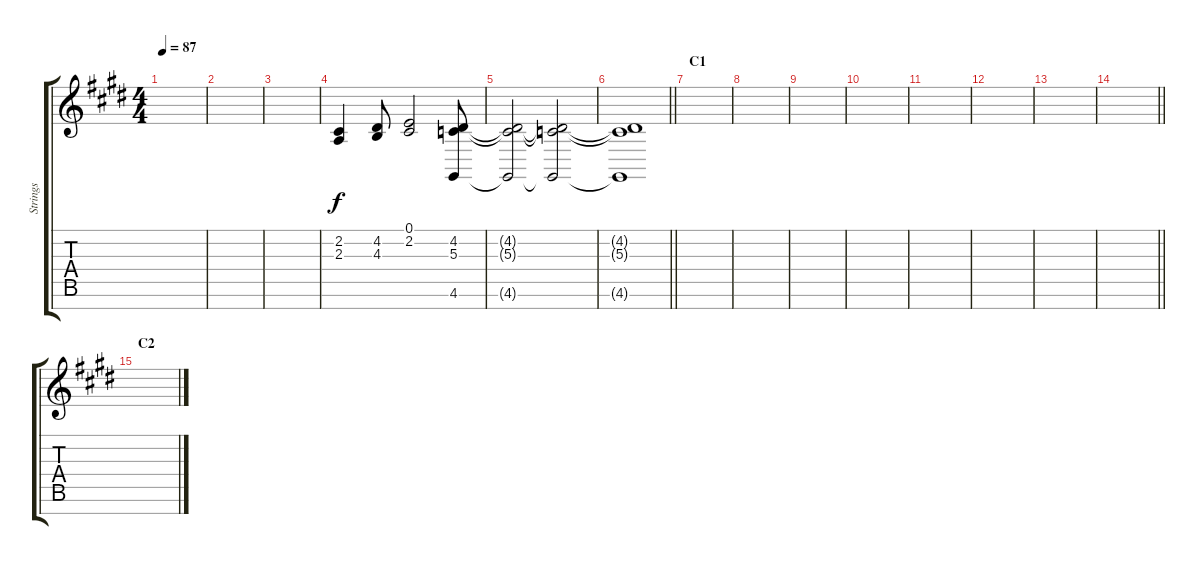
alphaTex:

\track ("Strings" "Strings") {instrument stringensemble2}
\staff {score tabs}
\tuning (E4 B3 G3 D3 A2 E2 B1) {hide}
\ts (4 4)
\tempo 87
\clef g2
\ks e
|
|
|
(2.2 2.3).4 (4.2 4.3).8 (0.1 2.2).2 (4.2 5.3 4.6).8 |
(4.2{t} 5.3{t} 4.6{t}).2 (4.2{t} 5.3{t} 4.6{t}).2{volume 12} |
\barLineRight lightlight
(4.2{t} 5.3{t} 4.6{t}).1 |
\section ("" "C1")
|
|
|
|
|
|
|
\barLineRight lightlight
|
\section ("" "C2")
